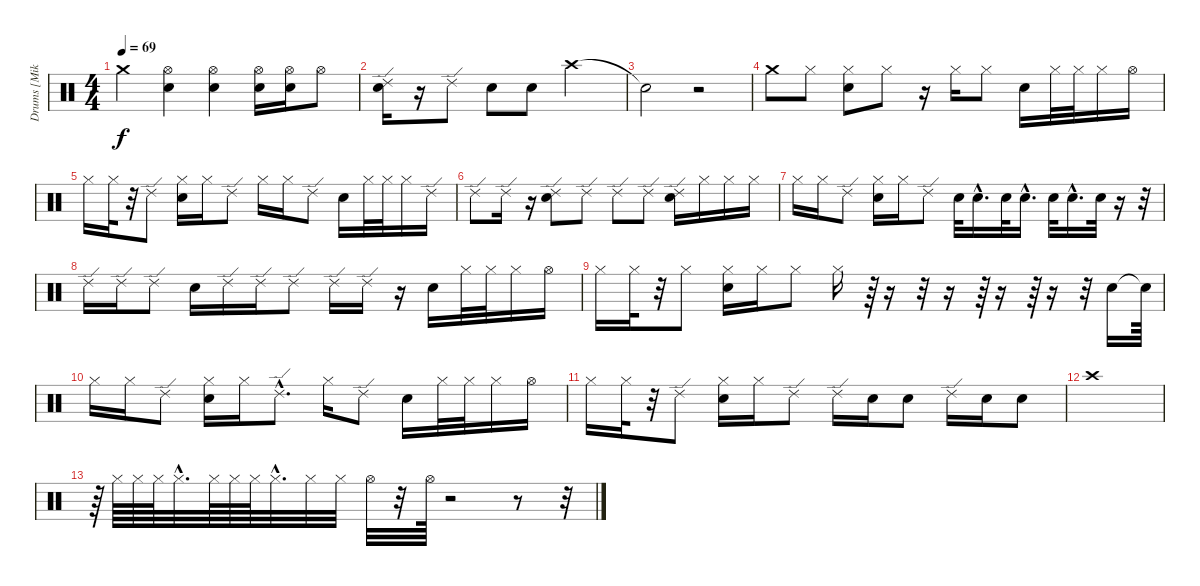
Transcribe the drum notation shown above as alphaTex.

\track ("Drums [Mike Portnoy]" "Drums [Mik") {instrument percussion}
\staff {score}
\articulation defaults
\ts (4 4)
\tempo 69
\clef neutral
\ks c "Crash medium (hit)".4{dy f}
("Hi-Hat (open)" "Snare (hit) 2").4 ("Hi-Hat (open)" "Snare (hit) 2").4 ("Hi-Hat (open)" "Snare (hit) 2").16 ("Hi-Hat (open)" "Snare (hit) 2").16 "Hi-Hat (open)".8 |
("Snare (hit) 2" "Ride (edge) 2").16 r.16 "Ride (edge) 2".8 "Snare (hit) 2".8 "Snare (hit) 2".8 "Crash high (hit)".2 |
"Snare (hit)"{t}.2 r.2 |
"Crash medium (hit)".8 "Hi-Hat (closed)".8 ("Snare (hit) 2" "Hi-Hat (closed)").8 "Hi-Hat (closed)".8 r.16 "Hi-Hat (closed)".16 "Hi-Hat (closed)".8 "Snare (hit) 2".16 "Hi-Hat (closed)".32 "Hi-Hat (closed)".32 "Hi-Hat (closed)".16 "Hi-Hat (open)".16 |
"Hi-Hat (closed)".16 "Hi-Hat (closed)".32 r.32 "Ride (edge) 2".8 ("Snare (hit) 2" "Hi-Hat (closed)").16 "Hi-Hat (closed)".16 "Ride (edge) 2".8 "Hi-Hat (closed)".16 "Hi-Hat (closed)".16 "Ride (edge) 2".8 "Snare (hit) 2".16 "Hi-Hat (closed)".32 "Hi-Hat (closed)".32 "Hi-Hat (closed)".16 "Ride (edge) 2".16 |
"Ride (edge) 2".8 "Ride (edge) 2".16 r.16 ("Snare (hit) 2" "Ride (edge) 2").8 "Ride (edge) 2".8 "Ride (edge) 2".8 "Ride (edge) 2".8 ("Ride (edge) 2" "Snare (hit) 2").16 "Hi-Hat (closed)".16 "Hi-Hat (closed)".16 "Hi-Hat (closed)".16 |
"Hi-Hat (closed)".16 "Hi-Hat (closed)".16 "Ride (edge) 2".8 ("Snare (hit) 2" "Hi-Hat (closed)").16 "Hi-Hat (closed)".16 "Ride (edge) 2".8 "Snare (hit) 2".32 "Snare (hit) 2"{hac}.16{d} "Snare (hit) 2".32 "Snare (hit) 2"{hac}.16{d} "Snare (hit) 2".32 "Snare (hit) 2"{hac}.16{d} "Snare (hit) 2".32 r.16 r.32 |
"Ride (edge) 2".16 "Ride (edge) 2".16 "Ride (edge) 2".8 "Snare (hit) 2".16 "Ride (edge) 2".16 "Ride (edge) 2".16 "Ride (edge) 2".8 "Ride (edge) 2".16 "Ride (edge) 2".16 r.16 "Snare (hit) 2".16 "Hi-Hat (closed)".32 "Hi-Hat (closed)".32 "Hi-Hat (closed)".16 "Hi-Hat (open)".16 |
"Hi-Hat (closed)".16 "Hi-Hat (closed)".32 r.32 "Hi-Hat (closed)".8 ("Hi-Hat (closed)" "Snare (hit) 2").16 "Hi-Hat (closed)".16 "Hi-Hat (closed)".8 "Hi-Hat (closed)".16 r.64 r.16 r.32 r.16 r.64 r.16 r.64 r.16 r.32 "Snare (hit) 2".16 "Snare (hit)"{t}.64 |
"Hi-Hat (closed)".16 "Hi-Hat (closed)".16 "Ride (edge) 2".8 ("Hi-Hat (closed)" "Snare (hit) 2").16 "Hi-Hat (closed)".16 "Ride (edge) 2"{hac}.8{d} "Hi-Hat (closed)".16 "Ride (edge) 2".8 "Snare (hit) 2".16 "Hi-Hat (closed)".32 "Hi-Hat (closed)".32 "Hi-Hat (closed)".16 "Hi-Hat (open)".16 |
"Hi-Hat (closed)".16 "Hi-Hat (closed)".32 r.32 "Ride (edge) 2".8 ("Hi-Hat (closed)" "Snare (hit) 2").16 "Hi-Hat (closed)".16 "Ride (edge) 2".8 "Ride (edge) 2".16 "Snare (hit) 2".16 "Snare (hit) 2".8 "Ride (edge) 2".16 "Snare (hit) 2".16 "Snare (hit) 2".8 |
"Crash high (hit)".1 |
r.64 "Hi-Hat (closed)".64 "Hi-Hat (closed)".64 "Hi-Hat (closed)".64 "Hi-Hat (closed)"{hac}.32{d} "Hi-Hat (closed)".64 "Hi-Hat (closed)".64 "Hi-Hat (closed)".64 "Hi-Hat (closed)"{hac}.32{d} "Hi-Hat (closed)".32 "Hi-Hat (closed)".32 "Hi-Hat (open)".32 r.32 "Hi-Hat (open)".64 r.2 r.8 r.32
